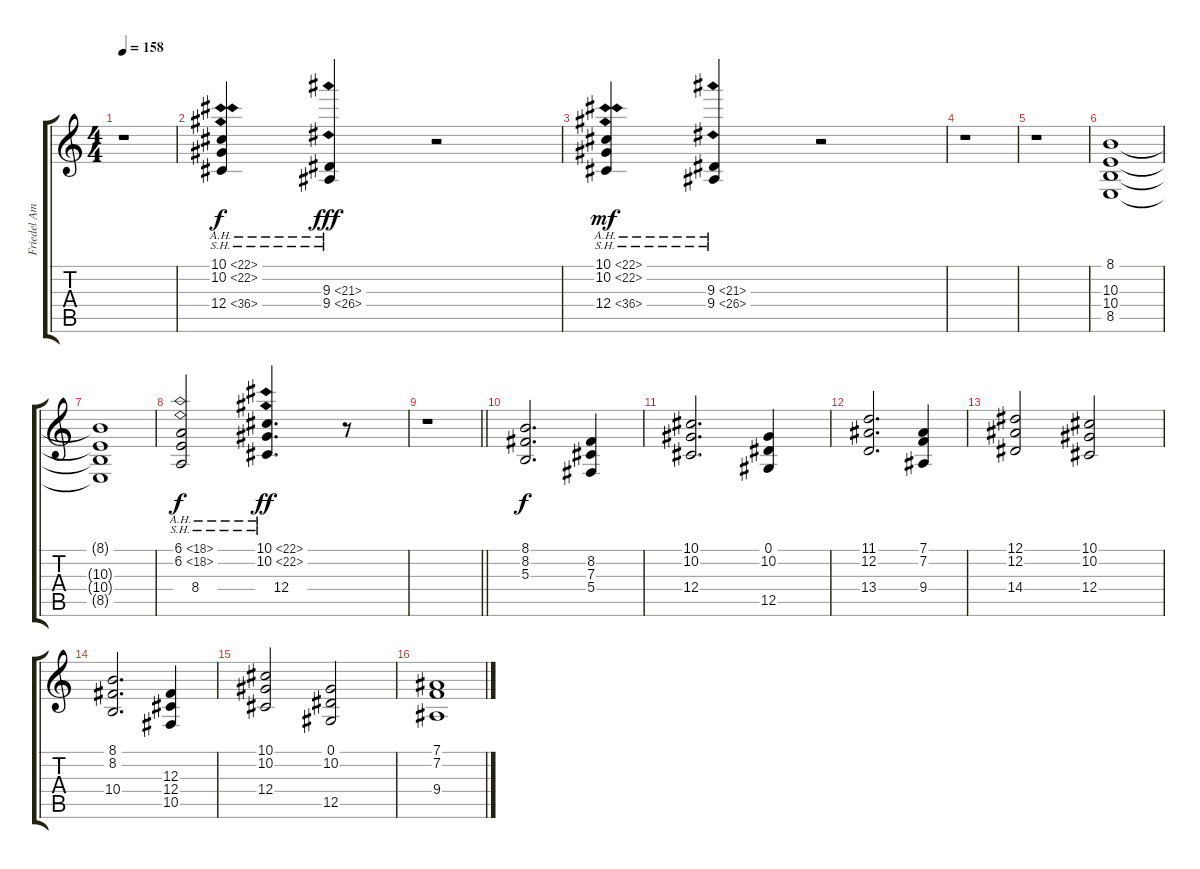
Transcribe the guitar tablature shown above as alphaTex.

\track ("Friedel Amon" "Friedel Am") {instrument synthstrings1}
\staff {score tabs}
\tuning (Eb4 Bb3 Gb3 Db3 Ab2 Eb2) {hide}
\ts (4 4)
\tempo 158
\clef g2
\ks c
r.1{dy mf} |
(10.1{sh 12} 10.2{sh 12} 12.4{ah 24}).4{dy f volume 5 instrument synthstrings1} (9.3{sh 12} 9.4{ah 17}).4{dy fff} r.2 |
(10.1{sh 12} 10.2{sh 12} 12.4{ah 24}).4{dy mf} (9.3{sh 12} 9.4{ah 17}).4 r.2 |
r.1 |
r.1 |
(8.1 10.3 10.4 8.5).1{volume 6 instrument synthstrings1} |
(8.1{t} 10.3{t} 10.4{t} 8.5{t}).1 |
(6.1{ah 12} 6.2{sh 12} 8.4).2{dy f volume 5} (10.1{ah 12} 10.2{sh 12} 12.4).4{d dy ff} r.8 |
\barLineRight lightlight
r.1 |
\section ("" "")
(8.1 8.2 5.3).2{d dy f volume 7 instrument synthstrings1} (8.2 7.3 5.4).4 |
(10.1 10.2 12.4).2{d} (0.1 10.2 12.5).4 |
(11.1 12.2 13.4).2{d} (7.1 7.2 9.4).4 |
(12.1 12.2 14.4).2 (10.1 10.2 12.4).2 |
(8.1 8.2 10.4).2{d} (12.3 12.4 10.5).4 |
(10.1 10.2 12.4).2 (0.1 10.2 12.5).2 |
(7.1 7.2 9.4).1
